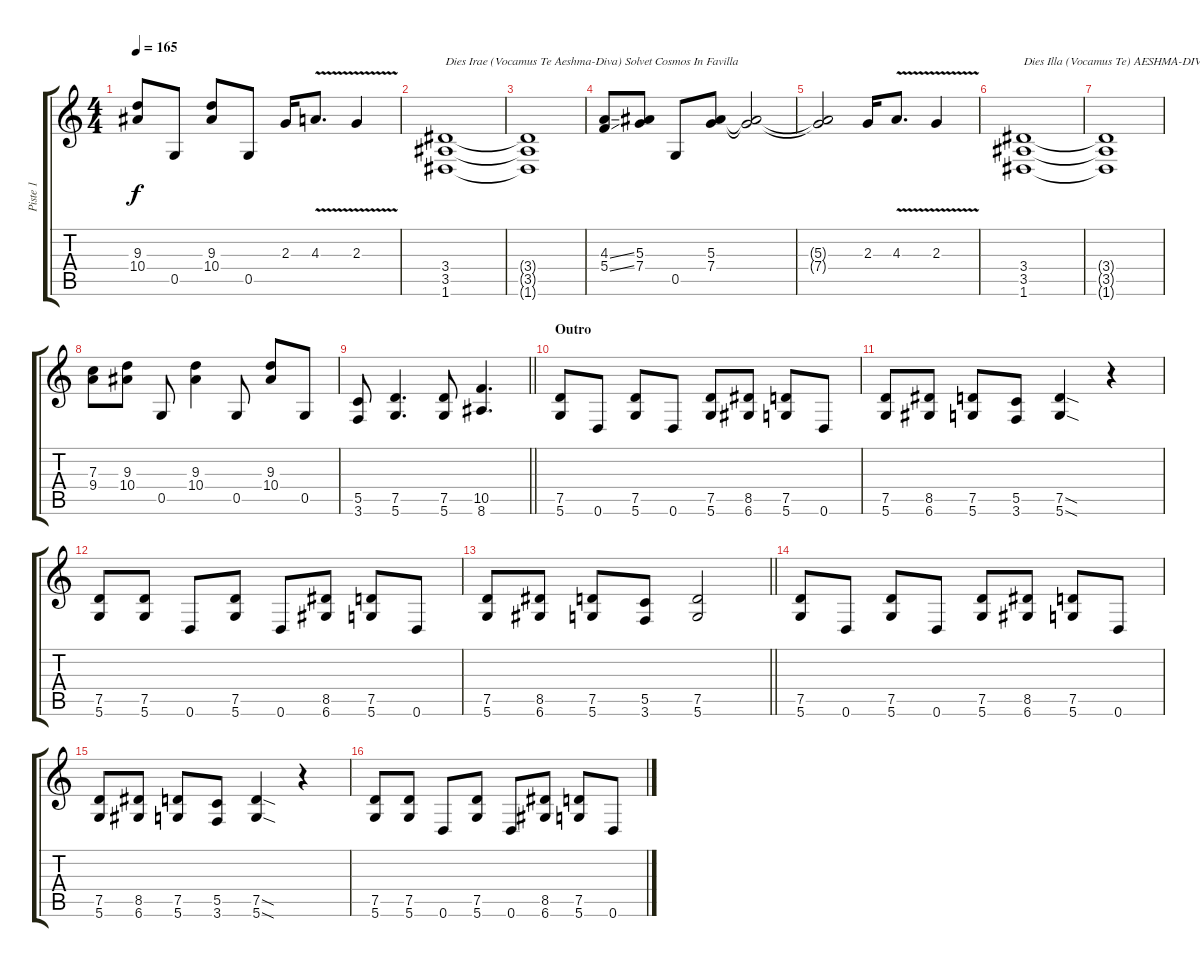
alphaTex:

\track ("Piste 1" "Piste 1") {instrument distortionguitar}
\staff {score tabs}
\tuning (D4 A3 F3 C3 G2 D2) {hide}
\ts (4 4)
\tempo 165
\clef g2
\ks c
(9.3 10.4).8{dy f} 0.5.8 (9.3 10.4).8 0.5.8 2.3.16 4.3{v}.8{d} 2.3{v}.4 |
(3.4 3.5 1.6).1{txt "Dies Irae (Vocamus Te Aeshma-Diva)"} |
(3.4{t} 3.5{t} 1.6{t}).1 |
(4.3{ss} 5.4{ss}).8{txt "       Solvet Cosmos In Favilla"} (5.3 7.4).8 0.5.8 (5.3 7.4).8 (5.3{t} 7.4{t}).2 |
(5.3{t} 7.4{t}).2 2.3.16 4.3{v}.8{d} 2.3{v}.4 |
(3.4 3.5 1.6).1{txt "Dies Illa (Vocamus Te) AESHMA-DIVA!"} |
(3.4{t} 3.5{t} 1.6{t}).1 |
(7.3 9.4).8 (9.3 10.4).8 0.5.8 (9.3 10.4).4 0.5.8 (9.3 10.4).8 0.5.8 |
\barLineRight lightlight
(5.5 3.6).8 (7.5 5.6).4{d} (7.5 5.6).8 (10.5 8.6).4{d} |
\section ("" "Outro")
(7.5 5.6).8 0.6.8 (7.5 5.6).8 0.6.8 (7.5 5.6).8 (8.5 6.6).8 (7.5 5.6).8 0.6.8 |
(7.5 5.6).8 (8.5 6.6).8 (7.5 5.6).8 (5.5 3.6).8 (7.5{sod} 5.6{sod}).4 r.4 |
(7.5 5.6).8 (7.5 5.6).8 0.6.8 (7.5 5.6).8 0.6.8 (8.5 6.6).8 (7.5 5.6).8 0.6.8 |
\barLineRight lightlight
(7.5 5.6).8 (8.5 6.6).8 (7.5 5.6).8 (5.5 3.6).8 (7.5 5.6).2 |
(7.5 5.6).8 0.6.8 (7.5 5.6).8 0.6.8 (7.5 5.6).8 (8.5 6.6).8 (7.5 5.6).8 0.6.8 |
(7.5 5.6).8 (8.5 6.6).8 (7.5 5.6).8 (5.5 3.6).8 (7.5{sod} 5.6{sod}).4 r.4 |
(7.5 5.6).8 (7.5 5.6).8 0.6.8 (7.5 5.6).8 0.6.8 (8.5 6.6).8 (7.5 5.6).8 0.6.8
